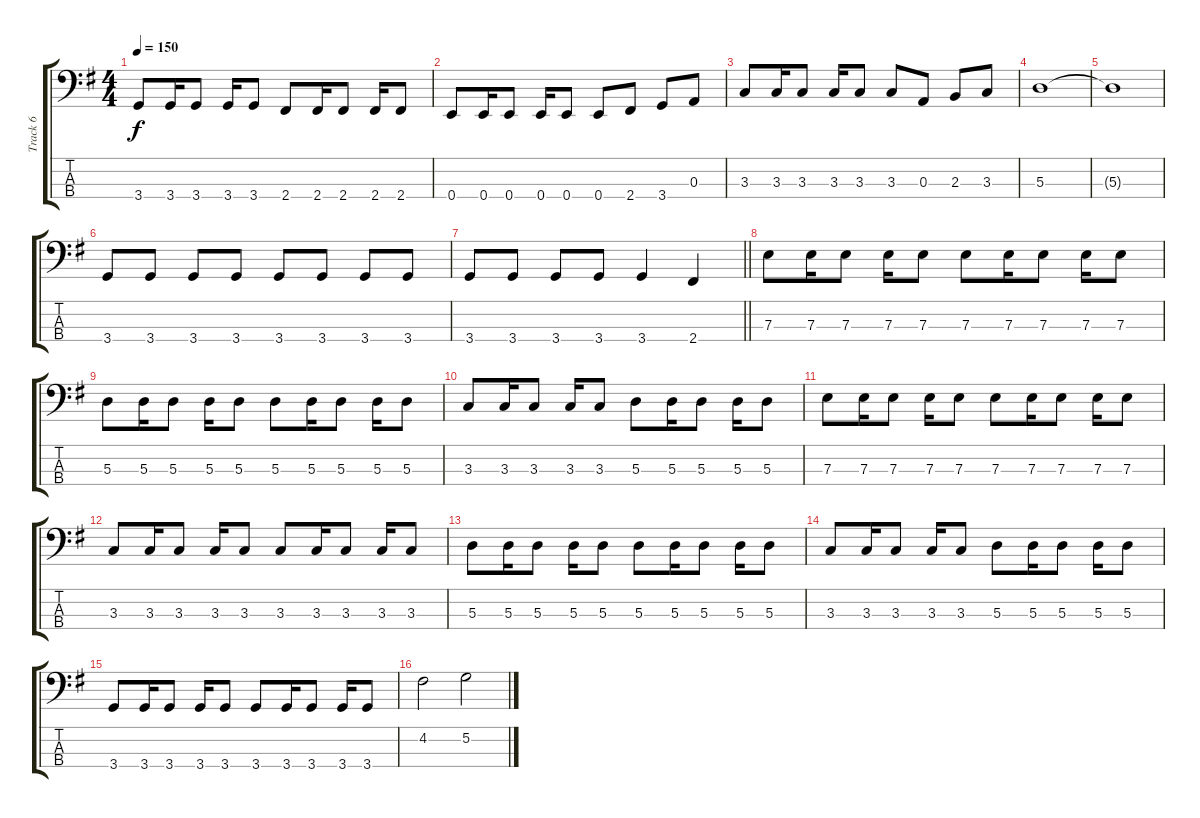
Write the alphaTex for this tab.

\track ("Track 6" "Track 6") {instrument electricbassfinger}
\staff {score tabs}
\tuning (G2 D2 A1 E1) {hide}
\ts (4 4)
\tempo 150
\clef f4
\ks g
3.4.8{dy f} 3.4.16 3.4.8 3.4.16 3.4.8 2.4.8 2.4.16 2.4.8 2.4.16 2.4.8 |
0.4.8 0.4.16 0.4.8 0.4.16 0.4.8 0.4.8 2.4.8 3.4.8 0.3.8 |
3.3.8 3.3.16 3.3.8 3.3.16 3.3.8 3.3.8 0.3.8 2.3.8 3.3.8 |
5.3.1 |
5.3{t}.1 |
3.4.8 3.4.8 3.4.8 3.4.8 3.4.8 3.4.8 3.4.8 3.4.8 |
\barLineRight lightlight
3.4.8 3.4.8 3.4.8 3.4.8 3.4.4 2.4.4 |
7.3.8 7.3.16 7.3.8 7.3.16 7.3.8 7.3.8 7.3.16 7.3.8 7.3.16 7.3.8 |
5.3.8 5.3.16 5.3.8 5.3.16 5.3.8 5.3.8 5.3.16 5.3.8 5.3.16 5.3.8 |
3.3.8 3.3.16 3.3.8 3.3.16 3.3.8 5.3.8 5.3.16 5.3.8 5.3.16 5.3.8 |
7.3.8 7.3.16 7.3.8 7.3.16 7.3.8 7.3.8 7.3.16 7.3.8 7.3.16 7.3.8 |
3.3.8 3.3.16 3.3.8 3.3.16 3.3.8 3.3.8 3.3.16 3.3.8 3.3.16 3.3.8 |
5.3.8 5.3.16 5.3.8 5.3.16 5.3.8 5.3.8 5.3.16 5.3.8 5.3.16 5.3.8 |
3.3.8 3.3.16 3.3.8 3.3.16 3.3.8 5.3.8 5.3.16 5.3.8 5.3.16 5.3.8 |
3.4.8 3.4.16 3.4.8 3.4.16 3.4.8 3.4.8 3.4.16 3.4.8 3.4.16 3.4.8 |
4.2.2 5.2.2
